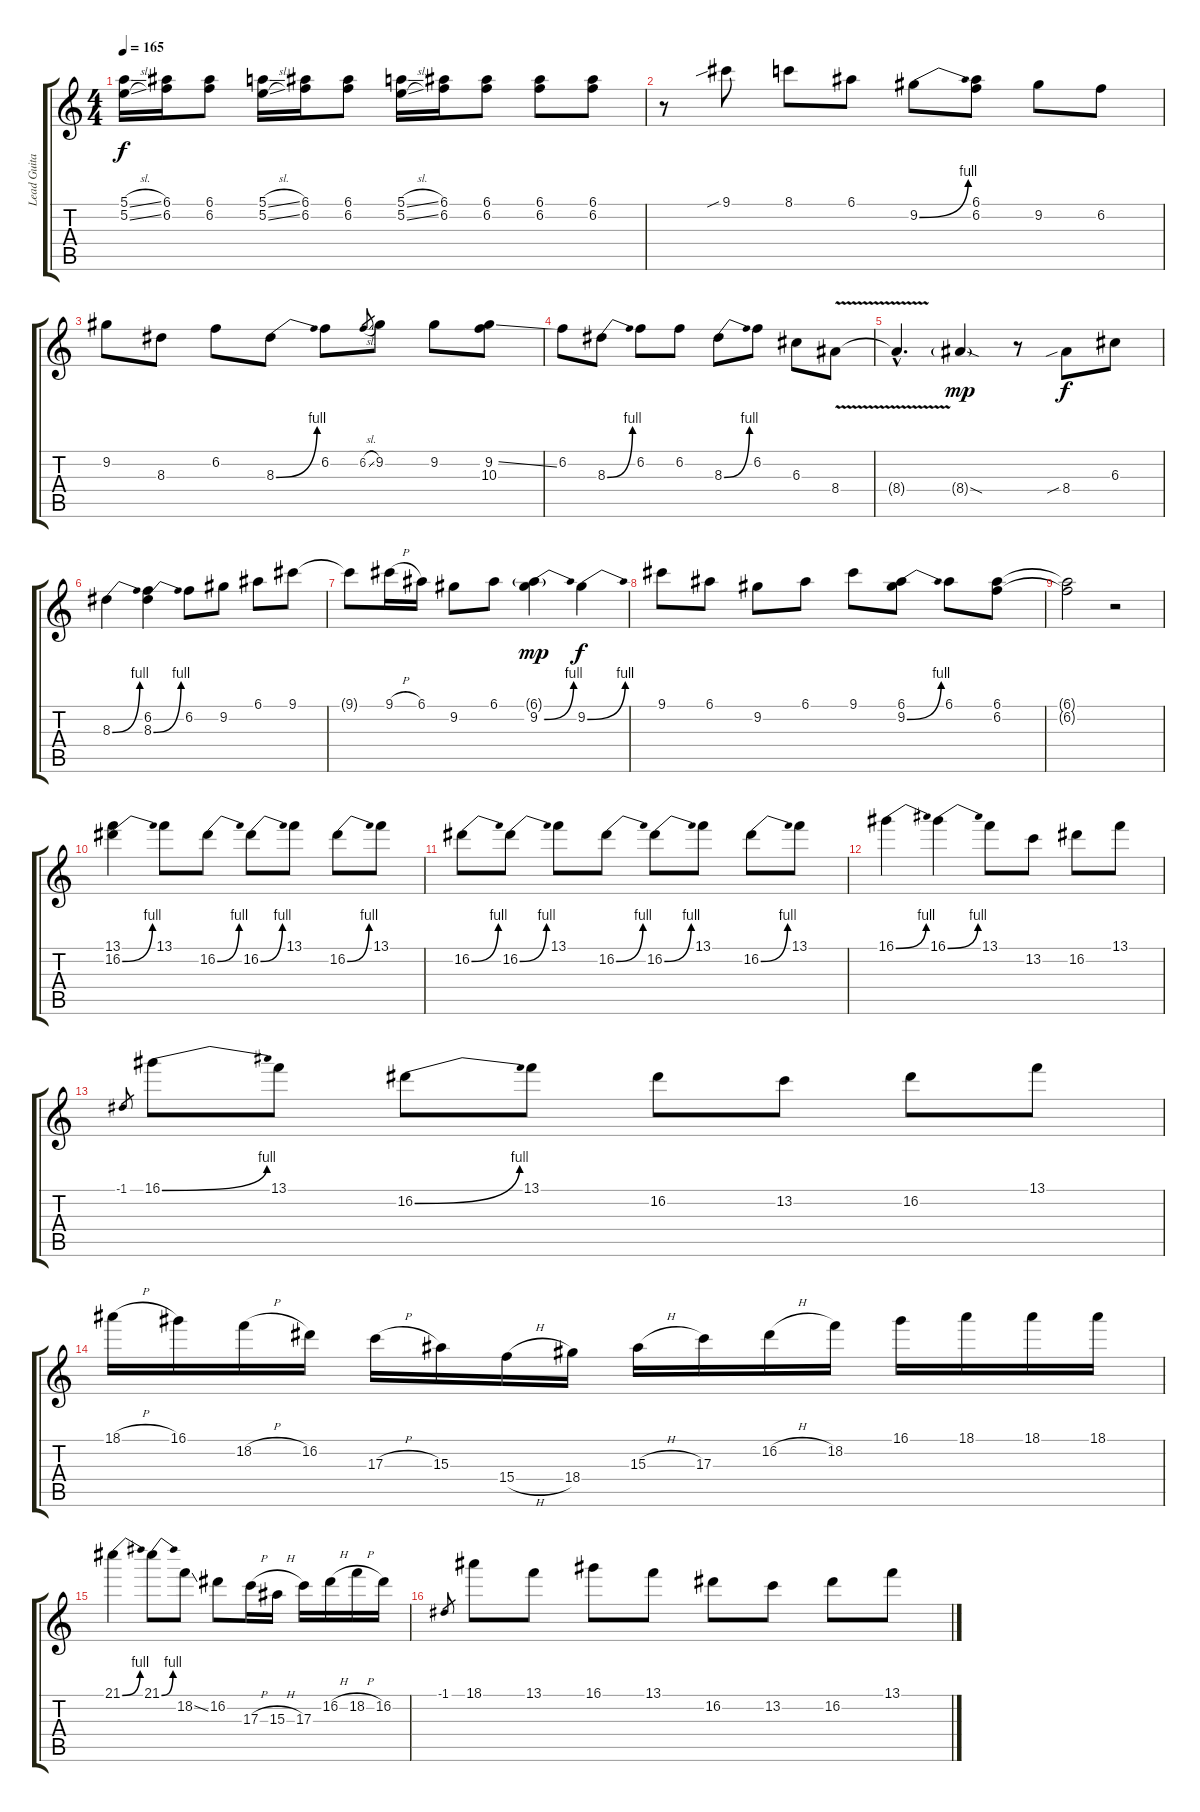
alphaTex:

\track ("Lead Guitar" "Lead Guita") {instrument distortionguitar}
\staff {score tabs}
\tuning (E4 B3 G3 D3 A2 E2) {hide}
\ts (4 4)
\tempo 165
\clef g2
\ks c
(5.1{sl} 5.2{sl}).16{dy f} (6.1 6.2).16 (6.1 6.2).8 (5.1{sl} 5.2{sl}).16 (6.1 6.2).16 (6.1 6.2).8 (5.1{sl} 5.2{sl}).16 (6.1 6.2).16 (6.1 6.2).8 (6.1 6.2).8 (6.1 6.2).8 |
r.8 9.1{sib}.8 8.1.8 6.1.8 9.2{be (bend 0 0 60 4)}.8 (6.1 6.2).8 9.2.8 6.2.8 |
9.2.8 8.3.8 6.2.8 8.3{be (bend 0 0 60 4)}.8 6.2.8 6.2{sl}.8{gr} 9.2.8 9.2.8 (9.2{ss} 10.3).8 |
6.2.8 8.3{be (bend 0 0 60 4)}.8 6.2.8 6.2.8 8.3{be (bend 0 0 60 4)}.8 6.2.8 6.3.8 8.4{v}.8 |
8.4{hac t}.4{d} 8.4{sod g}.4{dy mp} r.8 8.4{sib}.8{dy f} 6.3.8 |
8.3{be (bend 0 0 60 4)}.4 (6.2 8.3{be (bend 0 0 60 4)}).4 6.2.8 9.2.8 6.1.8 9.1.8 |
9.1{t}.8 9.1{h}.16 6.1.16 9.2.8 6.1.8 (6.1{g} 9.2{be (bend 0 0 60 4)}).4{dy mp} 9.2{be (bend 0 0 60 4)}.4{dy f} |
9.1.8 6.1.8 9.2.8 6.1.8 9.1.8 (6.1 9.2{be (bend 0 0 60 4)}).8 6.1.8 (6.1 6.2).8 |
(6.1{t} 6.2{t}).2 r.2 |
(13.1 16.2{be (bend 0 0 60 4)}).4 13.1.8 16.2{be (bend 0 0 60 4)}.8 16.2{be (bend 0 0 60 4)}.8 13.1.8 16.2{be (bend 0 0 60 4)}.8 13.1.8 |
16.2{be (bend 0 0 60 4)}.8 16.2{be (bend 0 0 60 4)}.8 13.1.8 16.2{be (bend 0 0 60 4)}.8 16.2{be (bend 0 0 60 4)}.8 13.1.8 16.2{be (bend 0 0 60 4)}.8 13.1.8 |
16.1{be (bend 0 0 60 4)}.4 16.1{be (bend 0 0 60 4)}.4 13.1.8 13.2.8 16.2.8 13.1.8 |
-1.1.8{gr} 16.1{be (bend 0 0 60 4)}.8 13.1.8 16.2{be (bend 0 0 60 4)}.8 13.1.8 16.2.8 13.2.8 16.2.8 13.1.8 |
18.1{h}.16 16.1.16 18.2{h}.16 16.2.16 17.3{h}.16 15.3.16 15.4{h}.16 18.4.16 15.3{h}.16 17.3.16 16.2{h}.16 18.2.16 16.1.16 18.1.16 18.1.16 18.1.16 |
21.1{be (bend 0 0 60 4)}.4 21.1{be (bend 0 0 60 4)}.8 18.2{ss}.8 16.2.8 17.3{h}.16 15.3{h}.16 17.3.16 16.2{h}.16 18.2{h}.16 16.2.16 |
-1.1.8{gr} 18.1.8 13.1.8 16.1.8 13.1.8 16.2.8 13.2.8 16.2.8 13.1.8
